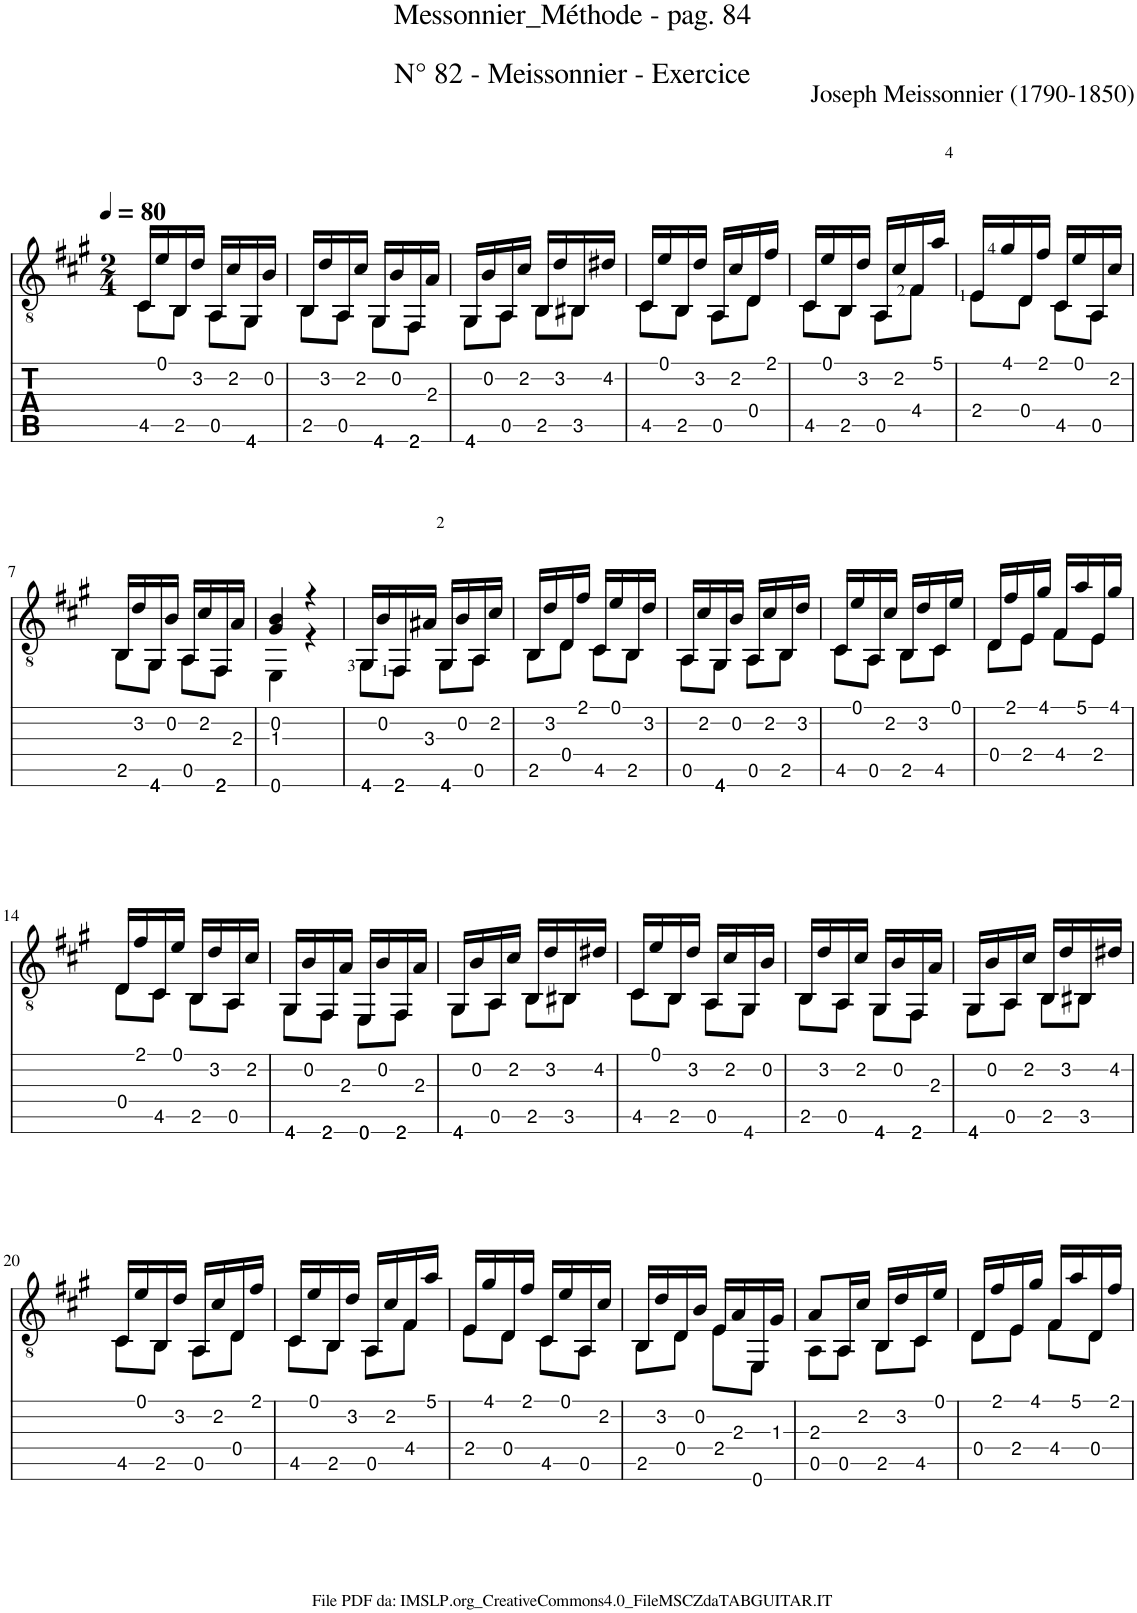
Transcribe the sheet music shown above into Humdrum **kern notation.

**kern	**kern
*part1	*part1
*staff2	*staff1
*I"Guitar	*
*I'Guit.	*
*stria6	*
*	*clefGv2
*k[f#c#g#]	*k[f#c#g#]
*M2/4	*M2/4
*MM80	*MM80
=1	=1
*^	*^
16C#LL	8C#L	16C#/LL	8C#\L
16eJ	.	16e/	.
16BBL	8BBJ	16BB/	8BB\J
16dJJ	.	16d/JJ	.
16AALL	8AAL	16AA/LL	8AA\L
16c#J	.	16c#/	.
16GG#L	8GG#J	16GG#/	8GG#\J
16BJJ	.	16B/JJ	.
=2	=2	=2	=2
16BBLL	8BBL	16BB/LL	8BB\L
16dJ	.	16d/	.
16AAL	8AAJ	16AA/	8AA\J
16c#JJ	.	16c#/JJ	.
16GG#LL	8GG#L	16GG#/LL	8GG#\L
16BJ	.	16B/	.
16FF#L	8FF#J	16FF#/	8FF#\J
16AJJ	.	16A/JJ	.
=3	=3	=3	=3
16GG#LL	8GG#L	16GG#/LL	8GG#\L
16BJ	.	16B/	.
16AAL	8AAJ	16AA/	8AA\J
16c#JJ	.	16c#/JJ	.
16BBLL	8BBL	16BB/LL	8BB\L
16dJ	.	16d/	.
16BB#L	8BB#J	16BB#X/	8BB#\J
16d#JJ	.	16d#X/JJ	.
=4	=4	=4	=4
16C#LL	8C#L	16C#/LL	8C#\L
16eJ	.	16e/	.
16BBL	8BBJ	16BB/	8BB\J
16dJJ	.	16d/JJ	.
16AALL	8AAL	16AA/LL	8AA\L
16c#J	.	16c#/	.
16DL	8DJ	16D/	8D\J
16f#JJ	.	16f#/JJ	.
=5	=5	=5	=5
16C#LL	8C#L	16C#/LL	8C#\L
16eJ	.	16e/	.
16BBL	8BBJ	16BB/	8BB\J
16dJJ	.	16d/JJ	.
16AALL	8AAL	16AA/LL	8AA\L
16c#J	.	16c#/	.
16F#L	8F#J	16F#/	8F#\J
16aJJ	.	16a/JJ	.
=6	=6	=6	=6
16ELL	8EL	16E/LL	8E\L
16g#J	.	16g#/	.
16DL	8DJ	16D/	8D\J
16f#JJ	.	16f#/JJ	.
16C#LL	8C#L	16C#/LL	8C#\L
16eJ	.	16e/	.
16AAL	8AAJ	16AA/	8AA\J
16c#JJ	.	16c#/JJ	.
!!LO:LB:g=z	!!
=7	=7	=7	=7
16BBLL	8BBL	16BB/LL	8BB\L
16dJ	.	16d/	.
16GG#L	8GG#J	16GG#/	8GG#\J
16BJJ	.	16B/JJ	.
16AALL	8AAL	16AA/LL	8AA\L
16c#J	.	16c#/	.
16FF#L	8FF#J	16FF#/	8FF#\J
16AJJ	.	16A/JJ	.
=8	=8	=8	=8
4G# 4B	4EE	4G#/ 4B/	4EE\
4r	4r	4r	4r
=9	=9	=9	=9
16GG#LL	8GG#L	16GG#/LL	8GG#\L
16BJ	.	16B/	.
16FF#L	8FF#J	16FF#/	8FF#\J
16A#JJ	.	16A#X/JJ	.
16GG#LL	8GG#L	16GG#/LL	8GG#\L
16BJ	.	16B/	.
16AAL	8AAJ	16AA/	8AA\J
16c#JJ	.	16c#/JJ	.
=10	=10	=10	=10
16BBLL	8BBL	16BB/LL	8BB\L
16dJ	.	16d/	.
16DL	8DJ	16D/	8D\J
16f#JJ	.	16f#/JJ	.
16C#LL	8C#L	16C#/LL	8C#\L
16eJ	.	16e/	.
16BBL	8BBJ	16BB/	8BB\J
16dJJ	.	16d/JJ	.
=11	=11	=11	=11
16AALL	8AAL	16AA/LL	8AA\L
16c#J	.	16c#/	.
16GG#L	8GG#J	16GG#/	8GG#\J
16BJJ	.	16B/JJ	.
16AALL	8AAL	16AA/LL	8AA\L
16c#J	.	16c#/	.
16BBL	8BBJ	16BB/	8BB\J
16dJJ	.	16d/JJ	.
=12	=12	=12	=12
16C#LL	8C#L	16C#/LL	8C#\L
16eJ	.	16e/	.
16AAL	8AAJ	16AA/	8AA\J
16c#JJ	.	16c#/JJ	.
16BBLL	8BBL	16BB/LL	8BB\L
16dJ	.	16d/	.
16C#L	8C#J	16C#/	8C#\J
16eJJ	.	16e/JJ	.
=13	=13	=13	=13
16DLL	8DL	16D/LL	8D\L
16f#J	.	16f#/	.
16EL	8EJ	16E/	8E\J
16g#JJ	.	16g#/JJ	.
16F#LL	8F#L	16F#/LL	8F#\L
16aJ	.	16a/	.
16EL	8EJ	16E/	8E\J
16g#JJ	.	16g#/JJ	.
!!LO:LB:g=z	!!
=14	=14	=14	=14
16DLL	8DL	16D/LL	8D\L
16f#J	.	16f#/	.
16C#L	8C#J	16C#/	8C#\J
16eJJ	.	16e/JJ	.
16BBLL	8BBL	16BB/LL	8BB\L
16dJ	.	16d/	.
16AAL	8AAJ	16AA/	8AA\J
16c#JJ	.	16c#/JJ	.
=15	=15	=15	=15
16GG#LL	8GG#L	16GG#/LL	8GG#\L
16BJ	.	16B/	.
16FF#L	8FF#J	16FF#/	8FF#\J
16AJJ	.	16A/JJ	.
16EELL	8EEL	16EE/LL	8EE\L
16BJ	.	16B/	.
16FF#L	8FF#J	16FF#/	8FF#\J
16AJJ	.	16A/JJ	.
=16	=16	=16	=16
16GG#LL	8GG#L	16GG#/LL	8GG#\L
16BJ	.	16B/	.
16AAL	8AAJ	16AA/	8AA\J
16c#JJ	.	16c#/JJ	.
16BBLL	8BBL	16BB/LL	8BB\L
16dJ	.	16d/	.
16BB#L	8BB#J	16BB#X/	8BB#\J
16d#JJ	.	16d#X/JJ	.
=17	=17	=17	=17
16C#LL	8C#L	16C#/LL	8C#\L
16eJ	.	16e/	.
16BBL	8BBJ	16BB/	8BB\J
16dJJ	.	16d/JJ	.
16AALL	8AAL	16AA/LL	8AA\L
16c#J	.	16c#/	.
16GG#L	8GG#J	16GG#/	8GG#\J
16BJJ	.	16B/JJ	.
=18	=18	=18	=18
16BBLL	8BBL	16BB/LL	8BB\L
16dJ	.	16d/	.
16AAL	8AAJ	16AA/	8AA\J
16c#JJ	.	16c#/JJ	.
16GG#LL	8GG#L	16GG#/LL	8GG#\L
16BJ	.	16B/	.
16FF#L	8FF#J	16FF#/	8FF#\J
16AJJ	.	16A/JJ	.
=19	=19	=19	=19
16GG#LL	8GG#L	16GG#/LL	8GG#\L
16BJ	.	16B/	.
16AAL	8AAJ	16AA/	8AA\J
16c#JJ	.	16c#/JJ	.
16BBLL	8BBL	16BB/LL	8BB\L
16dJ	.	16d/	.
16BB#L	8BB#J	16BB#X/	8BB#\J
16d#JJ	.	16d#X/JJ	.
!!LO:LB:g=z	!!
=20	=20	=20	=20
16C#LL	8C#L	16C#/LL	8C#\L
16eJ	.	16e/	.
16BBL	8BBJ	16BB/	8BB\J
16dJJ	.	16d/JJ	.
16AALL	8AAL	16AA/LL	8AA\L
16c#J	.	16c#/	.
16DL	8DJ	16D/	8D\J
16f#JJ	.	16f#/JJ	.
=21	=21	=21	=21
16C#LL	8C#L	16C#/LL	8C#\L
16eJ	.	16e/	.
16BBL	8BBJ	16BB/	8BB\J
16dJJ	.	16d/JJ	.
16AALL	8AAL	16AA/LL	8AA\L
16c#J	.	16c#/	.
16F#L	8F#J	16F#/	8F#\J
16aJJ	.	16a/JJ	.
=22	=22	=22	=22
16ELL	8EL	16E/LL	8E\L
16g#J	.	16g#/	.
16DL	8DJ	16D/	8D\J
16f#JJ	.	16f#/JJ	.
16C#LL	8C#L	16C#/LL	8C#\L
16eJ	.	16e/	.
16AAL	8AAJ	16AA/	8AA\J
16c#JJ	.	16c#/JJ	.
=23	=23	=23	=23
16BBLL	8BBL	16BB/LL	8BB\L
16dJ	.	16d/	.
16DL	8DJ	16D/	8D\J
16BJJ	.	16B/JJ	.
16ELL	8EL	16E/LL	8E\L
16AJ	.	16A/	.
16EEL	8EEJ	16EE/	8EE\J
16G#JJ	.	16G#/JJ	.
=24	=24	=24	=24
8AL	8AAL	8A/L	8AA\L
16AAL	8AAJ	16AA/L	8AA\J
16c#JJ	.	16c#/JJ	.
16BBLL	8BBL	16BB/LL	8BB\L
16dJ	.	16d/	.
16C#L	8C#J	16C#/	8C#\J
16eJJ	.	16e/JJ	.
=25	=25	=25	=25
16DLL	8DL	16D/LL	8D\L
16f#J	.	16f#/	.
16EL	8EJ	16E/	8E\J
16g#JJ	.	16g#/JJ	.
16F#LL	8F#L	16F#/LL	8F#\L
16aJ	.	16a/	.
16DL	8DJ	16D/	8D\J
16f#JJ	.	16f#/JJ	.
*v	*v	*	*
*	*v	*v
=	=
*-	*-
